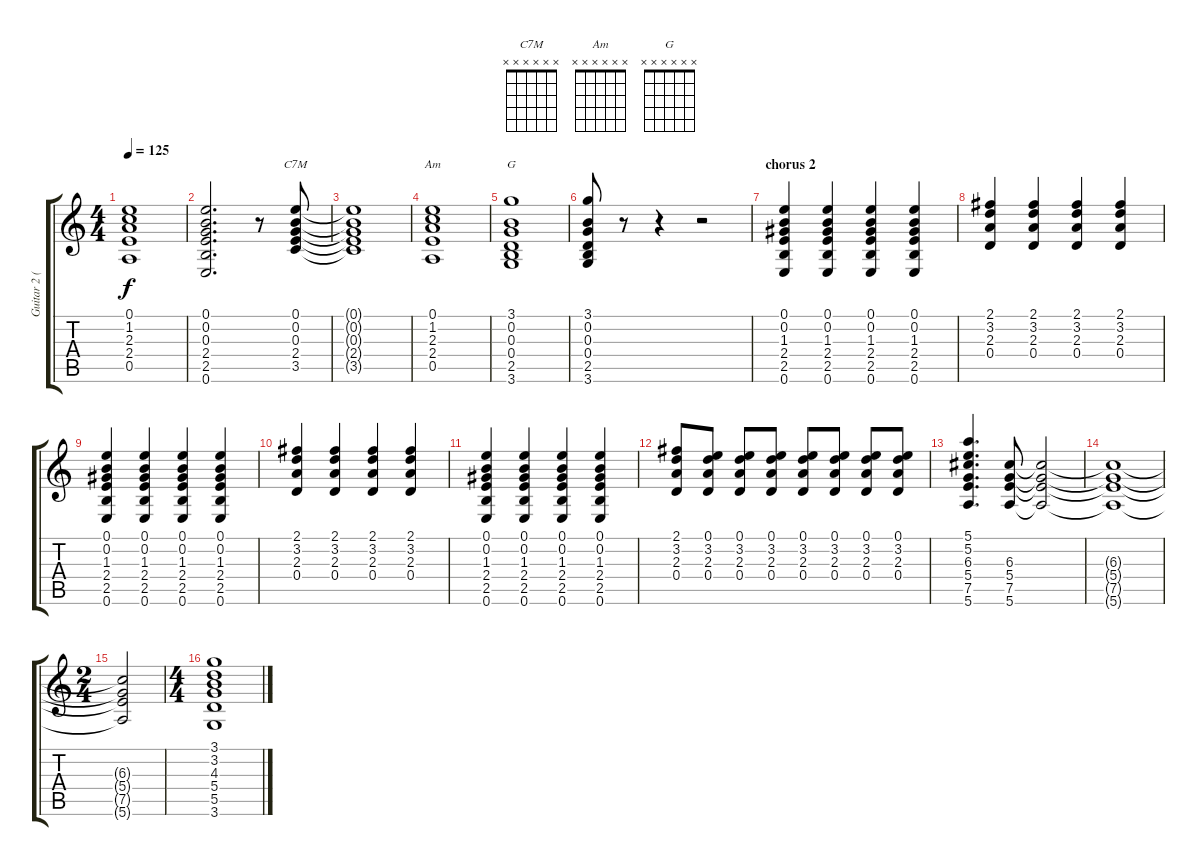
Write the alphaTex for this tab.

\track ("Guitar 2 (Barrett)" "Guitar 2 (") {instrument electricguitarclean}
\staff {score tabs}
\tuning (E4 B3 G3 D3 A2 E2) {hide}
\chord ("C7M" x x x x x x)
\chord ("Am" x x x x x x)
\chord ("G" x x x x x x)
\ts (4 4)
\tempo 125
\clef g2
\ks c
(0.1 1.2 2.3 2.4 0.5).1{dy f} |
(0.1 0.2 0.3 2.4 2.5 0.6).2{d} r.8 (0.1 0.2 0.3 2.4 3.5).8{ch "C7M"} |
(0.1{t} 0.2{t} 0.3{t} 2.4{t} 3.5{t}).1 |
(0.1 1.2 2.3 2.4 0.5).1{ch "Am"} |
(3.1 0.2 0.3 0.4 2.5 3.6).1{ch "G"} |
(3.1 0.2 0.3 0.4 2.5 3.6).8 r.8 r.4 r.2 |
\section ("" "chorus 2")
(0.1 0.2 1.3 2.4 2.5 0.6).4 (0.1 0.2 1.3 2.4 2.5 0.6).4 (0.1 0.2 1.3 2.4 2.5 0.6).4 (0.1 0.2 1.3 2.4 2.5 0.6).4 |
(2.1 3.2 2.3 0.4).4 (2.1 3.2 2.3 0.4).4 (2.1 3.2 2.3 0.4).4 (2.1 3.2 2.3 0.4).4 |
(0.1 0.2 1.3 2.4 2.5 0.6).4 (0.1 0.2 1.3 2.4 2.5 0.6).4 (0.1 0.2 1.3 2.4 2.5 0.6).4 (0.1 0.2 1.3 2.4 2.5 0.6).4 |
(2.1 3.2 2.3 0.4).4 (2.1 3.2 2.3 0.4).4 (2.1 3.2 2.3 0.4).4 (2.1 3.2 2.3 0.4).4 |
(0.1 0.2 1.3 2.4 2.5 0.6).4 (0.1 0.2 1.3 2.4 2.5 0.6).4 (0.1 0.2 1.3 2.4 2.5 0.6).4 (0.1 0.2 1.3 2.4 2.5 0.6).4 |
(2.1 3.2 2.3 0.4).8 (0.1 3.2 2.3 0.4).8 (0.1 3.2 2.3 0.4).8 (0.1 3.2 2.3 0.4).8 (0.1 3.2 2.3 0.4).8 (0.1 3.2 2.3 0.4).8 (0.1 3.2 2.3 0.4).8 (0.1 3.2 2.3 0.4).8 |
(5.1 5.2 6.3 5.4 7.5 5.6).4{d} (6.3 5.4 7.5 5.6).8 (6.3{t} 5.4{t} 7.5{t} 5.6{t}).2 |
(6.3{t} 5.4{t} 7.5{t} 5.6{t}).1 |
\ts (2 4)
(6.3{t} 5.4{t} 7.5{t} 5.6{t}).2 |
\ts (4 4)
(3.1 3.2 4.3 5.4 5.5 3.6).1
